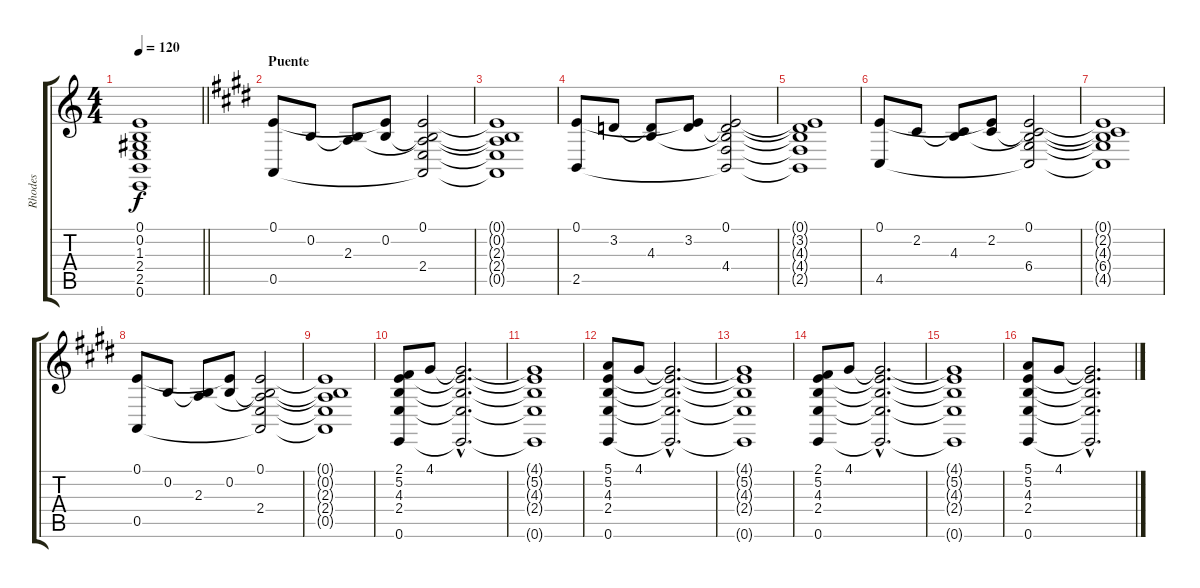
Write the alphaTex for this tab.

\track ("Rhodes" "Rhodes") {instrument electricpiano1}
\staff {score tabs}
\tuning (E4 B3 G3 D3 A2 E2) {hide}
\ts (4 4)
\tempo 120
\clef g2
\barLineRight lightlight
\ks c
(0.1{t} 0.2{t} 1.3{t} 2.4{t} 2.5{t} 0.6{t}).1{dy f} |
\section ("" "Puente")
\ks e
(0.1 0.5).8 0.2.8 (0.2{t} 2.3).8 (0.1{t} 0.2).8 (0.1 0.2{t} 2.3{t} 2.4 0.5{t}).2 |
(0.1{t} 0.2{t} 2.3{t} 2.4{t} 0.5{t}).1 |
(0.1 2.5).8 3.2.8 (3.2{t} 4.3).8 (0.1{t} 3.2).8 (0.1 3.2{t} 4.3{t} 4.4 2.5{t}).2 |
(0.1{t} 3.2{t} 4.3{t} 4.4{t} 2.5{t}).1 |
(0.1 4.5).8 2.2.8 (2.2{t} 4.3).8 (0.1{t} 2.2).8 (0.1 2.2{t} 4.3{t} 6.4 4.5{t}).2 |
(0.1{t} 2.2{t} 4.3{t} 6.4{t} 4.5{t}).1 |
(0.1 0.5).8 0.2.8 (0.2{t} 2.3).8 (0.1{t} 0.2).8 (0.1 0.2{t} 2.3{t} 2.4 0.5{t}).2 |
(0.1{t} 0.2{t} 2.3{t} 2.4{t} 0.5{t}).1 |
(2.1 5.2 4.3 2.4 0.6).8 4.1.8 (4.1{hac t} 5.2{hac t} 4.3{hac t} 2.4{hac t} 0.6{hac t}).2{d} |
(4.1{t} 5.2{t} 4.3{t} 2.4{t} 0.6{t}).1 |
(5.1 5.2 4.3 2.4 0.6).8 4.1.8 (4.1{hac t} 5.2{hac t} 4.3{hac t} 2.4{hac t} 0.6{hac t}).2{d} |
(4.1{t} 5.2{t} 4.3{t} 2.4{t} 0.6{t}).1 |
(2.1 5.2 4.3 2.4 0.6).8 4.1.8 (4.1{hac t} 5.2{hac t} 4.3{hac t} 2.4{hac t} 0.6{hac t}).2{d} |
(4.1{t} 5.2{t} 4.3{t} 2.4{t} 0.6{t}).1 |
(5.1 5.2 4.3 2.4 0.6).8 4.1.8 (4.1{hac t} 5.2{hac t} 4.3{hac t} 2.4{hac t} 0.6{hac t}).2{d}
